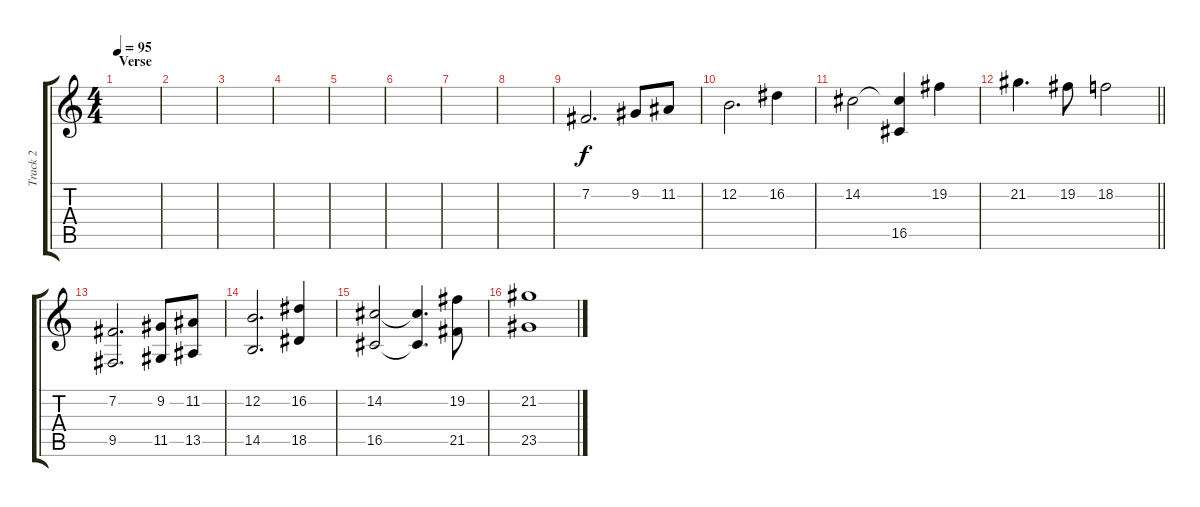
\track ("Track 2" "Track 2") {instrument lead1square}
\staff {score tabs}
\tuning (E4 B3 G3 D3 A2 E2) {hide}
\ts (4 4)
\section ("" "Verse")
\tempo 95
\clef g2
\ks c
|
|
|
|
|
|
|
|
7.2.2{d instrument pad1newage} 9.2.8 11.2.8 |
12.2.2{d} 16.2.4 |
14.2.2 (14.2{t} 16.5).4 19.2.4 |
\barLineRight lightlight
21.2.4{d} 19.2.8 18.2.2 |
(7.2 9.5).2{d instrument lead1square} (9.2 11.5).8 (11.2 13.5).8 |
(12.2 14.5).2{d} (16.2 18.5).4 |
(14.2 16.5).2 (14.2{t} 16.5{t}).4{d} (19.2 21.5).8 |
(21.2 23.5).1
